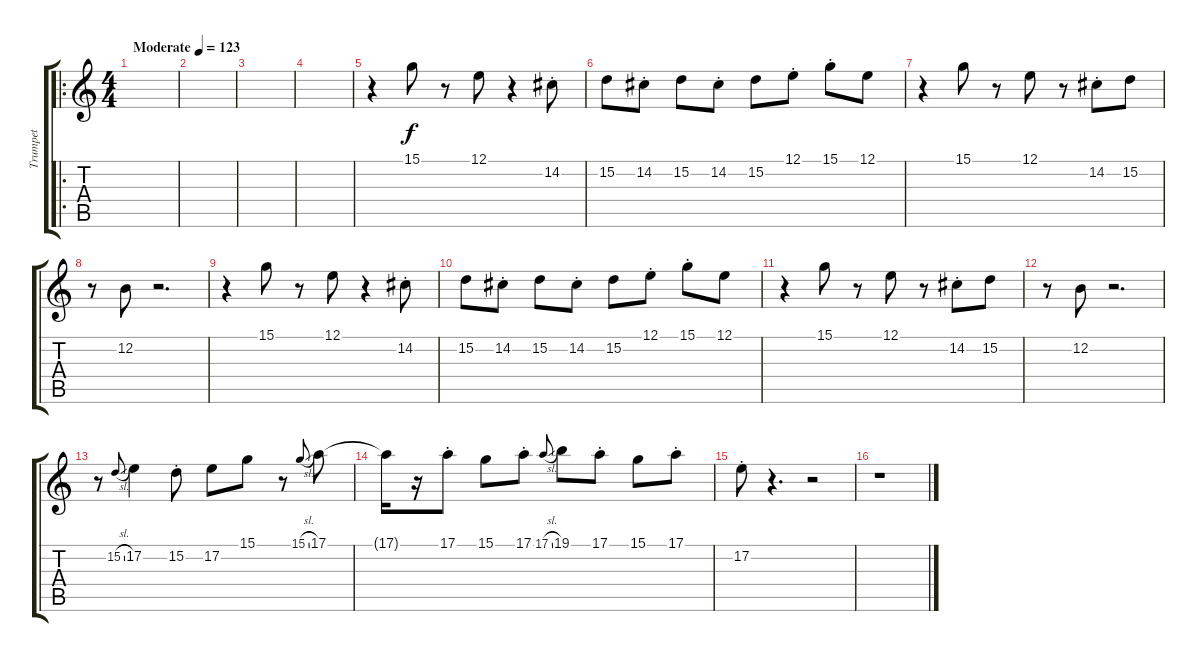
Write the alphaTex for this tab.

\track ("Trumpet" "Trumpet") {instrument trumpet}
\staff {score tabs}
\tuning (E4 B3 G3 D3 A2 E2) {hide}
\ro
\ts (4 4)
\tempo (123 "Moderate")
\clef g2
\ks c
|
|
|
|
r.4 15.1.8 r.8 12.1.8 r.4 14.2{st}.8 |
15.2.8 14.2{st}.8 15.2.8 14.2{st}.8 15.2.8 12.1{st}.8 15.1{st}.8 12.1.8 |
r.4 15.1.8 r.8 12.1.8 r.8 14.2{st}.8 15.2.8 |
r.8 12.2.8 r.2{d} |
r.4 15.1.8 r.8 12.1.8 r.4 14.2{st}.8 |
15.2.8 14.2{st}.8 15.2.8 14.2{st}.8 15.2.8 12.1{st}.8 15.1{st}.8 12.1.8 |
r.4 15.1.8 r.8 12.1.8 r.8 14.2{st}.8 15.2.8 |
r.8 12.2.8 r.2{d} |
r.8 15.2{sl}.8{gr onbeat} 17.2.4 15.2{st}.8 17.2.8 15.1.8 r.8 15.1{sl}.8{gr onbeat} 17.1.8 |
17.1{t}.16 r.16 17.1{st}.8 15.1.8 17.1{st}.8 17.1{sl}.8{gr onbeat} 19.1.8 17.1{st}.8 15.1.8 17.1{st}.8 |
17.2{st}.8 r.4{d} r.2 |
r.1
